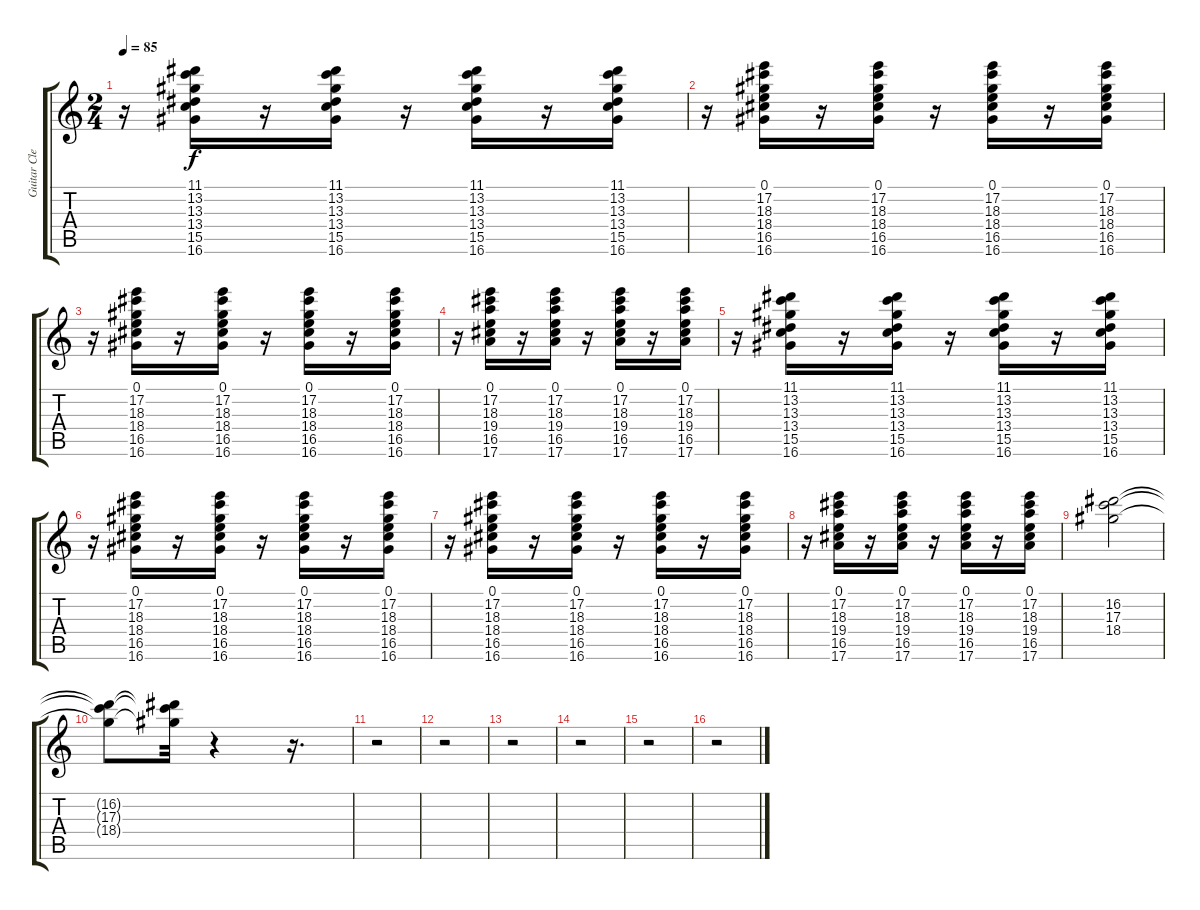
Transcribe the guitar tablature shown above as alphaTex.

\track ("Guitar Clean" "Guitar Cle") {instrument electricguitarclean}
\staff {score tabs}
\tuning (E4 B3 G3 D3 A2 E2) {hide}
\ts (2 4)
\tempo 85
\clef g2
\ks c
r.16{dy f} (11.1 13.2 13.3 13.4 15.5 16.6).16 r.16 (11.1 13.2 13.3 13.4 15.5 16.6).16 r.16 (11.1 13.2 13.3 13.4 15.5 16.6).16 r.16 (11.1 13.2 13.3 13.4 15.5 16.6).16 |
r.16 (0.1 17.2 18.3 18.4 16.5 16.6).16 r.16 (0.1 17.2 18.3 18.4 16.5 16.6).16 r.16 (0.1 17.2 18.3 18.4 16.5 16.6).16 r.16 (0.1 17.2 18.3 18.4 16.5 16.6).16 |
r.16 (0.1 17.2 18.3 18.4 16.5 16.6).16 r.16 (0.1 17.2 18.3 18.4 16.5 16.6).16 r.16 (0.1 17.2 18.3 18.4 16.5 16.6).16 r.16 (0.1 17.2 18.3 18.4 16.5 16.6).16 |
r.16 (0.1 17.2 18.3 19.4 16.5 17.6).16 r.16 (0.1 17.2 18.3 19.4 16.5 17.6).16 r.16 (0.1 17.2 18.3 19.4 16.5 17.6).16 r.16 (0.1 17.2 18.3 19.4 16.5 17.6).16 |
r.16 (11.1 13.2 13.3 13.4 15.5 16.6).16 r.16 (11.1 13.2 13.3 13.4 15.5 16.6).16 r.16 (11.1 13.2 13.3 13.4 15.5 16.6).16 r.16 (11.1 13.2 13.3 13.4 15.5 16.6).16 |
r.16 (0.1 17.2 18.3 18.4 16.5 16.6).16 r.16 (0.1 17.2 18.3 18.4 16.5 16.6).16 r.16 (0.1 17.2 18.3 18.4 16.5 16.6).16 r.16 (0.1 17.2 18.3 18.4 16.5 16.6).16 |
r.16 (0.1 17.2 18.3 18.4 16.5 16.6).16 r.16 (0.1 17.2 18.3 18.4 16.5 16.6).16 r.16 (0.1 17.2 18.3 18.4 16.5 16.6).16 r.16 (0.1 17.2 18.3 18.4 16.5 16.6).16 |
r.16 (0.1 17.2 18.3 19.4 16.5 17.6).16 r.16 (0.1 17.2 18.3 19.4 16.5 17.6).16 r.16 (0.1 17.2 18.3 19.4 16.5 17.6).16 r.16 (0.1 17.2 18.3 19.4 16.5 17.6).16 |
(16.2 17.3 18.4).2 |
(16.2{t} 17.3{t} 18.4{t}).8 (16.2{t} 17.3{t} 18.4{t}).32 r.4 r.16{d} |
r.2 |
r.2 |
r.2 |
r.2 |
r.2 |
r.2
